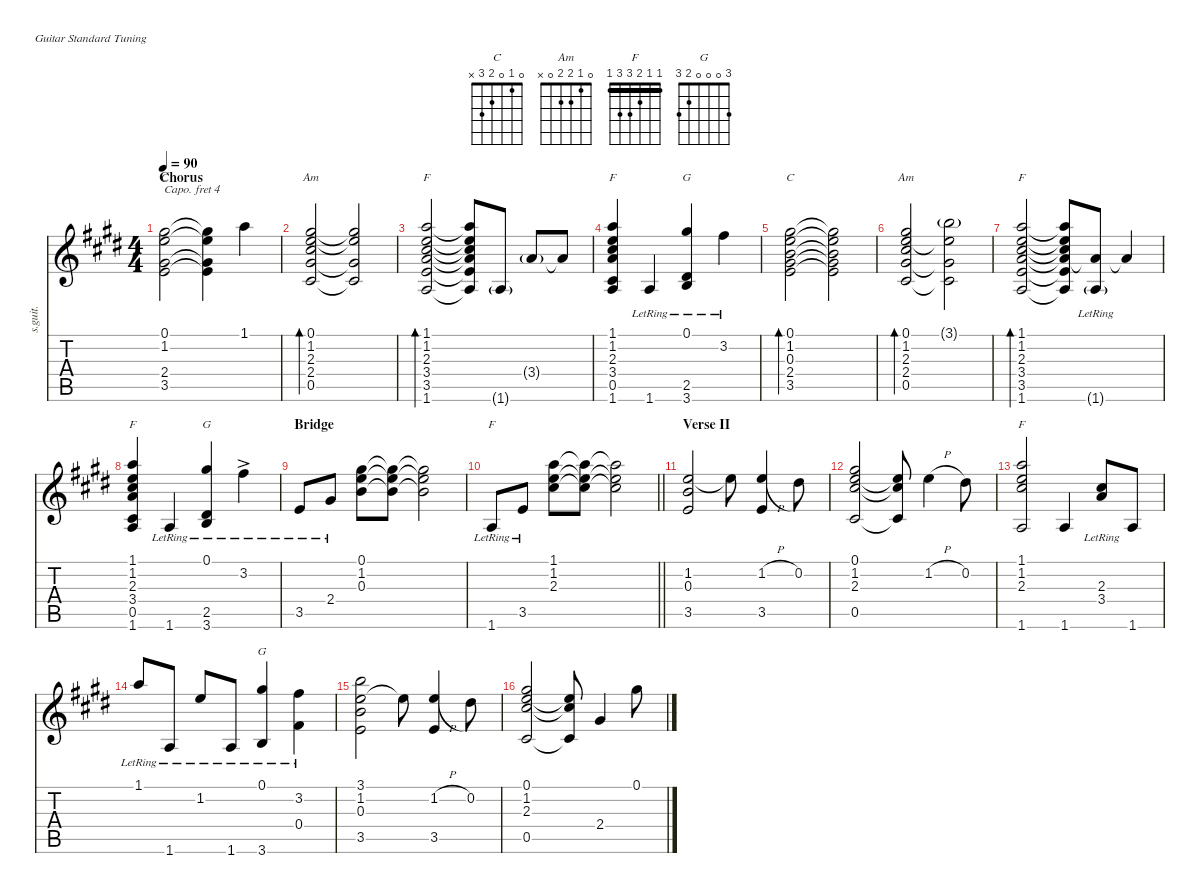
\defaultSystemsLayout 4
\hideDynamics
\bracketExtendMode nobrackets
\otherSystemsTrackNameOrientation horizontal
\track ("Guitar I" "s.guit.") {instrument acousticguitarsteel}
\staff {score tabs}
\capo 4
\tuning (E4 B3 G3 D3 A2 E2)
\chord ("C" 0 1 0 2 3 x)
\chord ("Am" 0 1 2 2 0 x)
\chord ("F" 1 1 2 3 0 1) {barre 1}
\chord ("G" 3 0 0 0 2 3) {showfingering false}
\chord ("G" 3 0 0 0 2 3)
\chord ("F" 1 1 2 3 3 1) {barre (1 1)}
\ts (4 4)
\section ("" "Chorus")
\tempo 90
\clef g2
\ks e
(0.1 1.2 2.4 3.5).2{ch "C" dy f} (0.1{t} 1.2{t} 2.4{t} 3.5{t}).4 1.1.4 |
(0.1 1.2 2.3 2.4 0.5).2{bd 60 ch "Am"} (0.1{t} 1.2{t} 2.4{t} 0.5{t}).2 |
(1.1 1.2 2.3 3.4 3.5 1.6).2{bd 60 ch "F"} (1.1{t} 1.2{t} 2.3{t} 3.4{t} 3.5{t} 1.6{t}).8 1.6{g}.8 3.4{g}.8 3.4{t}.8 |
(1.1 1.2 2.3 3.4 0.5 1.6).4{ch "F"} 1.6{lr}.4 (0.1{lr} 2.5{lr} 3.6{lr}).4{ch "G"} 3.2{lr}.4 |
(0.1 1.2 0.3 2.4 3.5).2{bd 120 ch "C"} (0.1{t} 1.2{t} 0.3{t} 2.4{t} 3.5{t}).2 |
(0.1 1.2 2.3 2.4 0.5).2{bd 60 ch "Am"} (3.1{g} 1.2{t} 2.4{t} 0.5{t}).2 |
(1.1 1.2 2.3 3.4 3.5 1.6).2{bd 60 ch "F"} (1.1{t} 1.2{t} 2.3{t} 3.4{t} 3.5{t} 1.6{t}).8 (1.6{g lr} 3.4{t}).8 3.4{t}.4 |
(1.1 1.2 2.3 3.4 0.5 1.6).4{ch "F"} 1.6{lr}.4 (0.1{lr} 2.5{lr} 3.6{lr}).4{ch "G"} 3.2{ac lr}.4{dy mf} |
\section ("" "Bridge")
3.5{lr}.8{dy p} 2.4{lr}.8 (0.3 1.2 0.1).8 (0.3{t} 1.2{t} 0.1{t}).8 (0.3{t} 1.2{t} 0.1{t}).2 |
\barLineRight lightlight
1.6{lr}.8{ch "F"} 3.5{lr}.8 (2.3 1.2 1.1).8 (2.3{t} 1.2{t} 1.1{t}).8 (2.3{t} 1.2{t} 1.1{t}).2 |
\section ("" "Verse II")
(1.2 0.3 3.5).2{dy f} 1.2{t}.8 (1.2{h} 3.5).4 0.2.8 |
(0.1 1.2 2.3 0.5).2 (1.2{t} 2.3{t} 0.5{t}).8 1.2{h}.4 0.2.8 |
(1.1 1.2 2.3 1.6).2{ch "F"} 1.6.4 (2.3{lr} 3.4).8 1.6.8 |
1.1{lr}.8 1.6{lr}.8 1.2{lr}.8 1.6{lr}.8 (0.1{lr} 3.6{lr}).4{ch "G"} (3.2{lr} 0.4).4 |
(3.1 1.2 0.3 3.5).2 1.2{t}.8 (1.2{h} 3.5).4 0.2.8 |
(0.1 1.2 2.3 0.5).2 (1.2{t} 2.3{t} 0.5{t}).8 2.4.4 0.1.8
